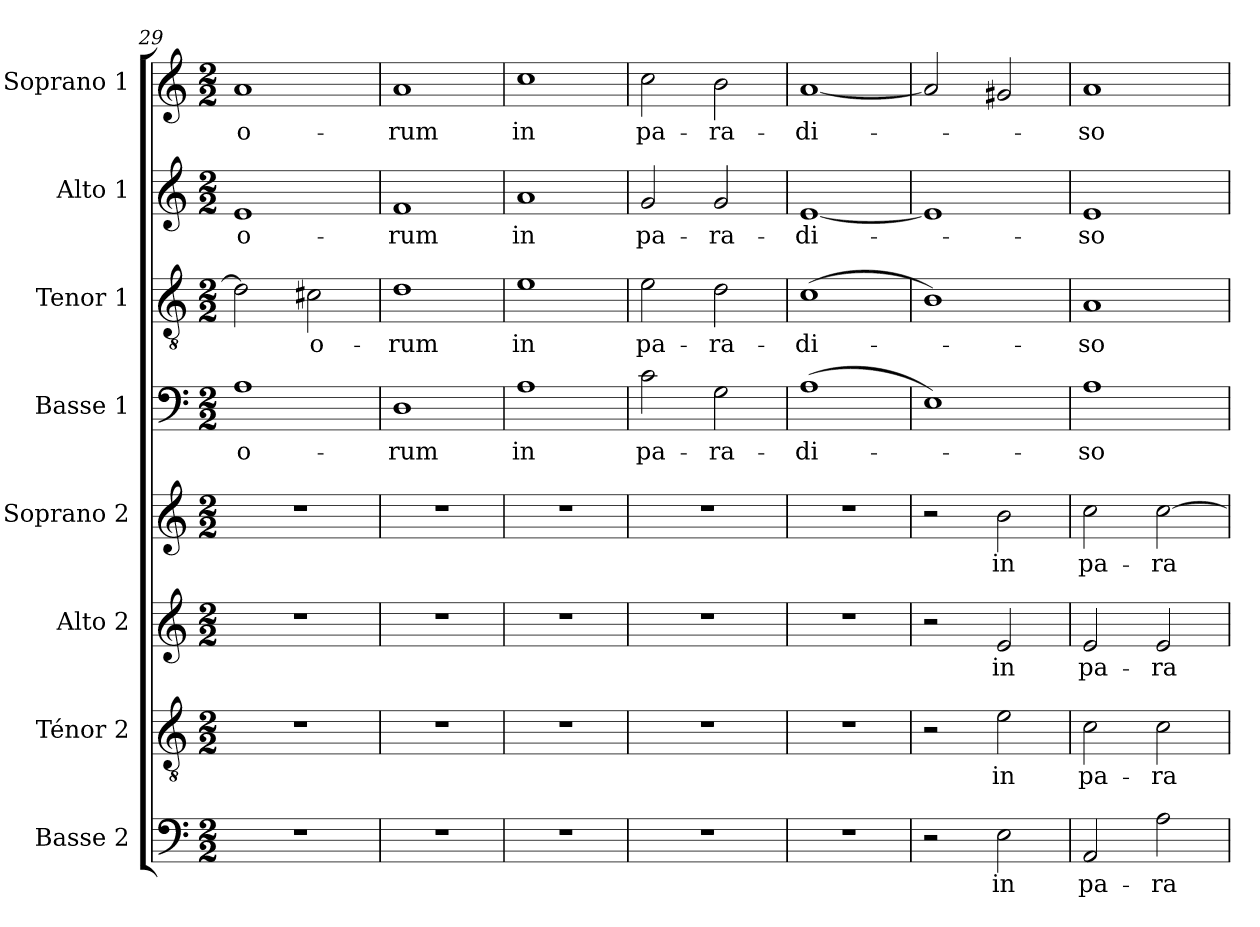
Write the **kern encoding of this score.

**kern	**text	**kern	**text	**kern	**text	**kern	**text	**kern	**text	**kern	**text	**kern	**text	**kern	**text
*part8	*part8	*part7	*part7	*part6	*part6	*part5	*part5	*part4	*part4	*part3	*part3	*part2	*part2	*part1	*part1
*staff8	*staff8	*staff7	*staff7	*staff6	*staff6	*staff5	*staff5	*staff4	*staff4	*staff3	*staff3	*staff2	*staff2	*staff1	*staff1
*I"Basse 2	*	*I"Ténor 2	*	*I"Alto 2	*	*I"Soprano 2	*	*I"Basse 1	*	*I"Tenor 1	*	*I"Alto 1	*	*I"Soprano 1	*
*I'B2	*	*I'T2	*	*I'A2	*	*I'S2	*	*I'B1	*	*I'T1	*	*I'A1	*	*I'S1	*
*clefF4	*	*clefGv2	*	*clefG2	*	*clefG2	*	*clefF4	*	*clefGv2	*	*clefG2	*	*clefG2	*
*k[]	*	*k[]	*	*k[]	*	*k[]	*	*k[]	*	*k[]	*	*k[]	*	*k[]	*
*M2/2	*	*M2/2	*	*M2/2	*	*M2/2	*	*M2/2	*	*M2/2	*	*M2/2	*	*M2/2	*
=29	=29	=29	=29	=29	=29	=29	=29	=29	=29	=29	=29	=29	=29	=29	=29
!	!	!	!	!	!	!	!	!	!LO:LY:b	!	!	!	!LO:LY:b	!	!LO:LY:b
1r	.	1r	.	1r	.	1r	.	1A	-o-	2d\]	.	1e	-o-	1a	-o-
!	!	!	!	!	!	!	!	!	!	!	!LO:LY:b	!	!	!	!
.	.	.	.	.	.	.	.	.	.	2c#X\	-o-	.	.	.	.
=30	=30	=30	=30	=30	=30	=30	=30	=30	=30	=30	=30	=30	=30	=30	=30
!	!	!	!	!	!	!	!	!	!LO:LY:b	!	!LO:LY:b	!	!LO:LY:b	!	!LO:LY:b
1r	.	1r	.	1r	.	1r	.	1D	-rum	1d	-rum	1f	-rum	1a	-rum
=31	=31	=31	=31	=31	=31	=31	=31	=31	=31	=31	=31	=31	=31	=31	=31
!	!	!	!	!	!	!	!	!	!LO:LY:b	!	!LO:LY:b	!	!LO:LY:b	!	!LO:LY:b
1r	.	1r	.	1r	.	1r	.	1A	in	1e	in	1a	in	1cc	in
=32	=32	=32	=32	=32	=32	=32	=32	=32	=32	=32	=32	=32	=32	=32	=32
!	!	!	!	!	!	!	!	!	!LO:LY:b	!	!LO:LY:b	!	!LO:LY:b	!	!LO:LY:b
1r	.	1r	.	1r	.	1r	.	2c\	pa-	2e\	pa-	2g/	pa-	2cc\	pa-
!	!	!	!	!	!	!	!	!	!LO:LY:b	!	!LO:LY:b	!	!LO:LY:b	!	!LO:LY:b
.	.	.	.	.	.	.	.	2G\	-ra-	2d\	-ra-	2g/	-ra-	2b\	-ra-
=33	=33	=33	=33	=33	=33	=33	=33	=33	=33	=33	=33	=33	=33	=33	=33
!	!	!	!	!	!	!	!	!	!LO:LY:b	!	!LO:LY:b	!	!LO:LY:b	!	!LO:LY:b
1r	.	1r	.	1r	.	1r	.	(>1A	-di-	(>1c	-di-	[1e	-di-	[1a	-di-
!!LO:PB:g=z
=34	=34	=34	=34	=34	=34	=34	=34	=34	=34	=34	=34	=34	=34	=34	=34
2r	.	2r	.	2r	.	2r	.	1E)	.	1B)	.	1e]	.	2a/]	.
!	!LO:LY:b	!	!LO:LY:b	!	!LO:LY:b	!	!LO:LY:b	!	!	!	!	!	!	!	!
2E\	in	2e\	in	2e/	in	2b\	in	.	.	.	.	.	.	2g#X/	.
=35	=35	=35	=35	=35	=35	=35	=35	=35	=35	=35	=35	=35	=35	=35	=35
!	!LO:LY:b	!	!LO:LY:b	!	!LO:LY:b	!	!LO:LY:b	!	!LO:LY:b	!	!LO:LY:b	!	!LO:LY:b	!	!LO:LY:b
2AA/	pa-	2c\	pa-	2e/	pa-	2cc\	pa-	1A	-so	1A	-so	1e	-so	1a	-so
!	!LO:LY:b	!	!LO:LY:b	!	!LO:LY:b	!	!LO:LY:b	!	!	!	!	!	!	!	!
2A\	-ra-	2c\	-ra-	2e/	-ra-	[2cc\	-ra-	.	.	.	.	.	.	.	.
=	=	=	=	=	=	=	=	=	=	=	=	=	=	=	=
*-	*-	*-	*-	*-	*-	*-	*-	*-	*-	*-	*-	*-	*-	*-	*-
